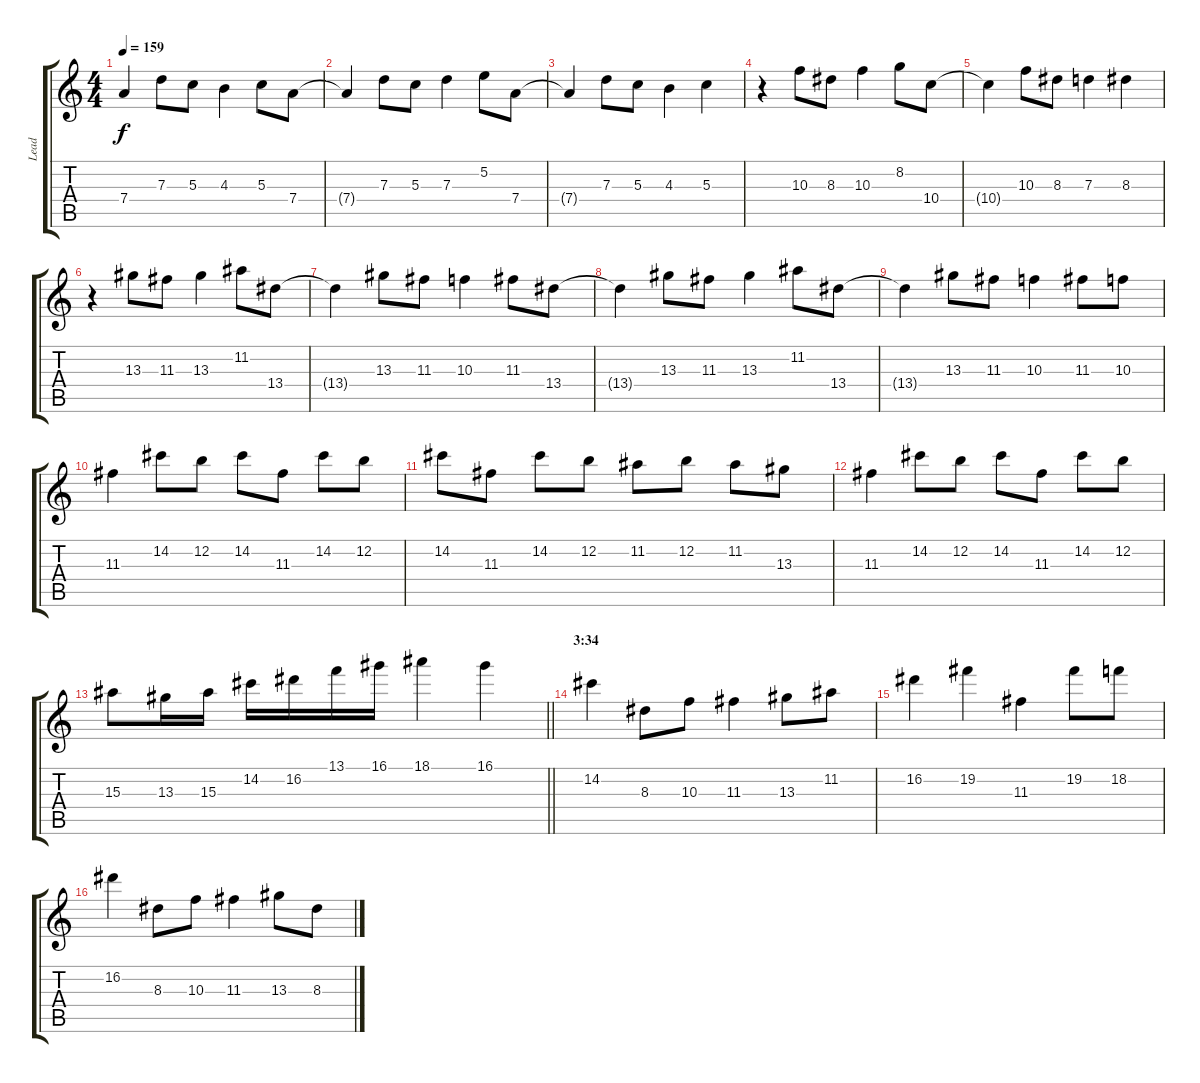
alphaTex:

\track ("Lead" "Lead") {instrument electricguitarclean}
\staff {score tabs}
\tuning (E4 B3 G3 D3 A2 E2) {hide}
\ts (4 4)
\tempo 159
\clef g2
\ks c
7.4{t}.4{dy f} 7.3.8 5.3.8 4.3.4 5.3.8 7.4.8 |
7.4{t}.4 7.3.8 5.3.8 7.3.4 5.2.8 7.4.8 |
7.4{t}.4 7.3.8 5.3.8 4.3.4 5.3.4 |
r.4 10.3.8 8.3.8 10.3.4 8.2.8 10.4.8 |
10.4{t}.4 10.3.8 8.3.8 7.3.4 8.3.4 |
r.4 13.3.8 11.3.8 13.3.4 11.2.8 13.4.8 |
13.4{t}.4 13.3.8 11.3.8 10.3.4 11.3.8 13.4.8 |
13.4{t}.4 13.3.8 11.3.8 13.3.4 11.2.8 13.4.8 |
13.4{t}.4 13.3.8 11.3.8 10.3.4 11.3.8 10.3.8 |
11.3.4 14.2.8 12.2.8 14.2.8 11.3.8 14.2.8 12.2.8 |
14.2.8 11.3.8 14.2.8 12.2.8 11.2.8 12.2.8 11.2.8 13.3.8 |
11.3.4 14.2.8 12.2.8 14.2.8 11.3.8 14.2.8 12.2.8 |
\barLineRight lightlight
15.3.8 13.3.16 15.3.16 14.2.16 16.2.16 13.1.16 16.1.16 18.1.4 16.1.4 |
\section ("" "3:34")
14.2.4 8.3.8 10.3.8 11.3.4 13.3.8 11.2.8 |
16.2.4 19.2.4 11.3.4 19.2.8 18.2.8 |
16.2.4 8.3.8 10.3.8 11.3.4 13.3.8 8.3.8
